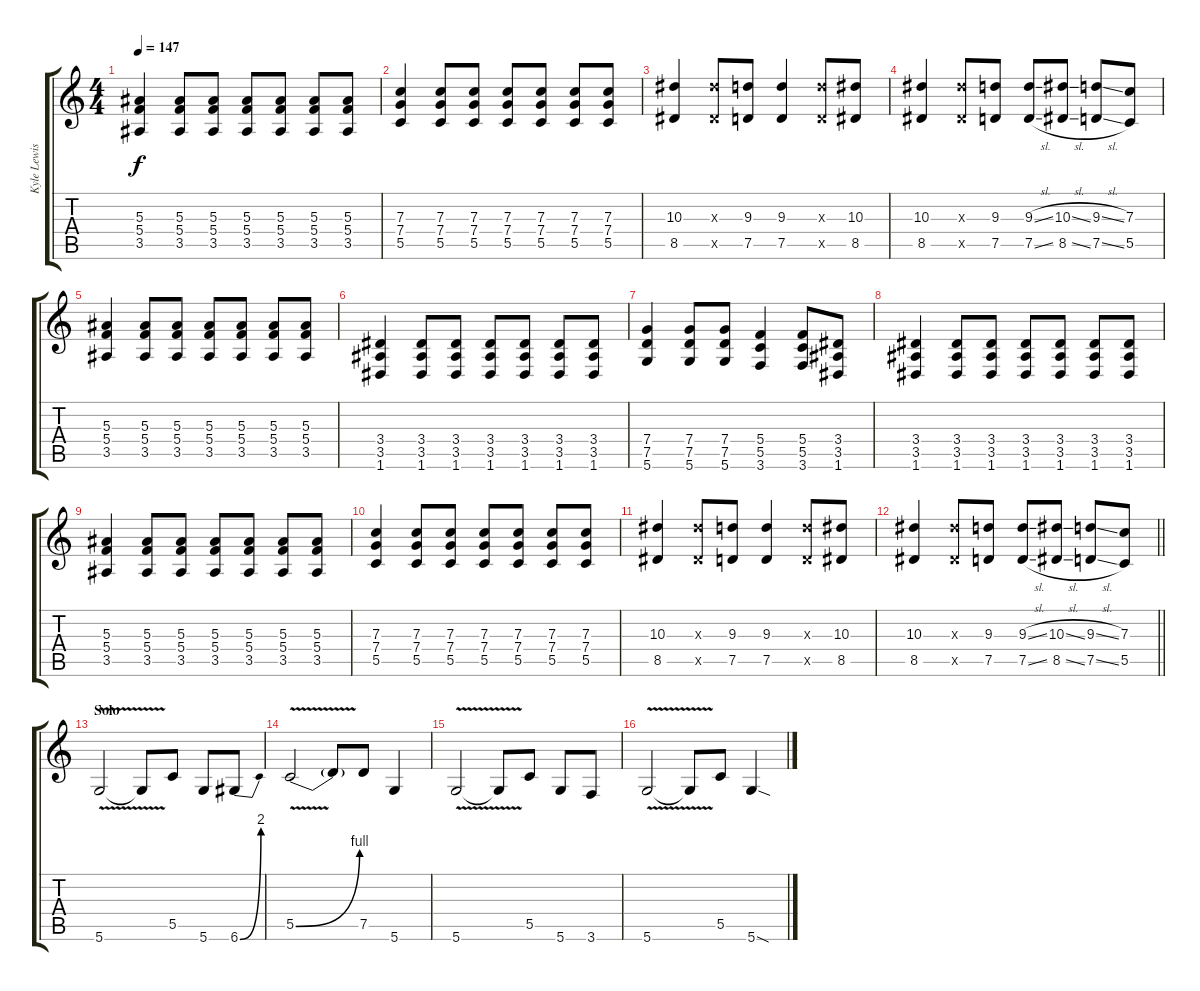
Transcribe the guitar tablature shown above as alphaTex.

\track ("Kyle Lewis - Guitar" "Kyle Lewis") {instrument distortionguitar}
\staff {score tabs}
\tuning (D4 A3 F3 C3 G2 D2) {hide}
\ts (4 4)
\tempo 147
\clef g2
\ks c
(5.3 5.4 3.5).4{dy f} (5.3 5.4 3.5).8 (5.3 5.4 3.5).8 (5.3 5.4 3.5).8 (5.3 5.4 3.5).8 (5.3 5.4 3.5).8 (5.3 5.4 3.5).8 |
(7.3 7.4 5.5).4 (7.3 7.4 5.5).8 (7.3 7.4 5.5).8 (7.3 7.4 5.5).8 (7.3 7.4 5.5).8 (7.3 7.4 5.5).8 (7.3 7.4 5.5).8 |
(10.3 8.5).4 (10.3{x} 8.5{x}).8 (9.3 7.5).8 (9.3 7.5).4 (9.3{x} 7.5{x}).8 (10.3 8.5).8 |
(10.3 8.5).4 (10.3{x} 8.5{x}).8 (9.3 7.5).8 (9.3{sl} 7.5{sl}).8 (10.3{sl} 8.5{sl}).8 (9.3{sl} 7.5{sl}).8 (7.3 5.5).8 |
(5.3 5.4 3.5).4 (5.3 5.4 3.5).8 (5.3 5.4 3.5).8 (5.3 5.4 3.5).8 (5.3 5.4 3.5).8 (5.3 5.4 3.5).8 (5.3 5.4 3.5).8 |
(3.4 3.5 1.6).4 (3.4 3.5 1.6).8 (3.4 3.5 1.6).8 (3.4 3.5 1.6).8 (3.4 3.5 1.6).8 (3.4 3.5 1.6).8 (3.4 3.5 1.6).8 |
(7.4 7.5 5.6).4 (7.4 7.5 5.6).8 (7.4 7.5 5.6).8 (5.4 5.5 3.6).4 (5.4 5.5 3.6).8 (3.4 3.5 1.6).8 |
(3.4 3.5 1.6).4 (3.4 3.5 1.6).8 (3.4 3.5 1.6).8 (3.4 3.5 1.6).8 (3.4 3.5 1.6).8 (3.4 3.5 1.6).8 (3.4 3.5 1.6).8 |
(5.3 5.4 3.5).4 (5.3 5.4 3.5).8 (5.3 5.4 3.5).8 (5.3 5.4 3.5).8 (5.3 5.4 3.5).8 (5.3 5.4 3.5).8 (5.3 5.4 3.5).8 |
(7.3 7.4 5.5).4 (7.3 7.4 5.5).8 (7.3 7.4 5.5).8 (7.3 7.4 5.5).8 (7.3 7.4 5.5).8 (7.3 7.4 5.5).8 (7.3 7.4 5.5).8 |
(10.3 8.5).4 (10.3{x} 8.5{x}).8 (9.3 7.5).8 (9.3 7.5).4 (9.3{x} 7.5{x}).8 (10.3 8.5).8 |
\barLineRight lightlight
(10.3 8.5).4 (10.3{x} 8.5{x}).8 (9.3 7.5).8 (9.3{sl} 7.5{sl}).8 (10.3{sl} 8.5{sl}).8 (9.3{sl} 7.5{sl}).8 (7.3 5.5).8 |
\section ("" "Solo")
5.6{v}.2{volume 16} 5.6{t}.8 5.5.8 5.6.8 6.6{be (bend 0 0 60 8)}.8 |
5.5{be (bend 0 0 60 4) v}.2 5.5{t}.8 7.5.8 5.6.4 |
5.6{v}.2 5.6{t}.8 5.5.8 5.6.8 3.6.8 |
5.6{v}.2 5.6{t}.8 5.5.8 5.6{sod}.4
